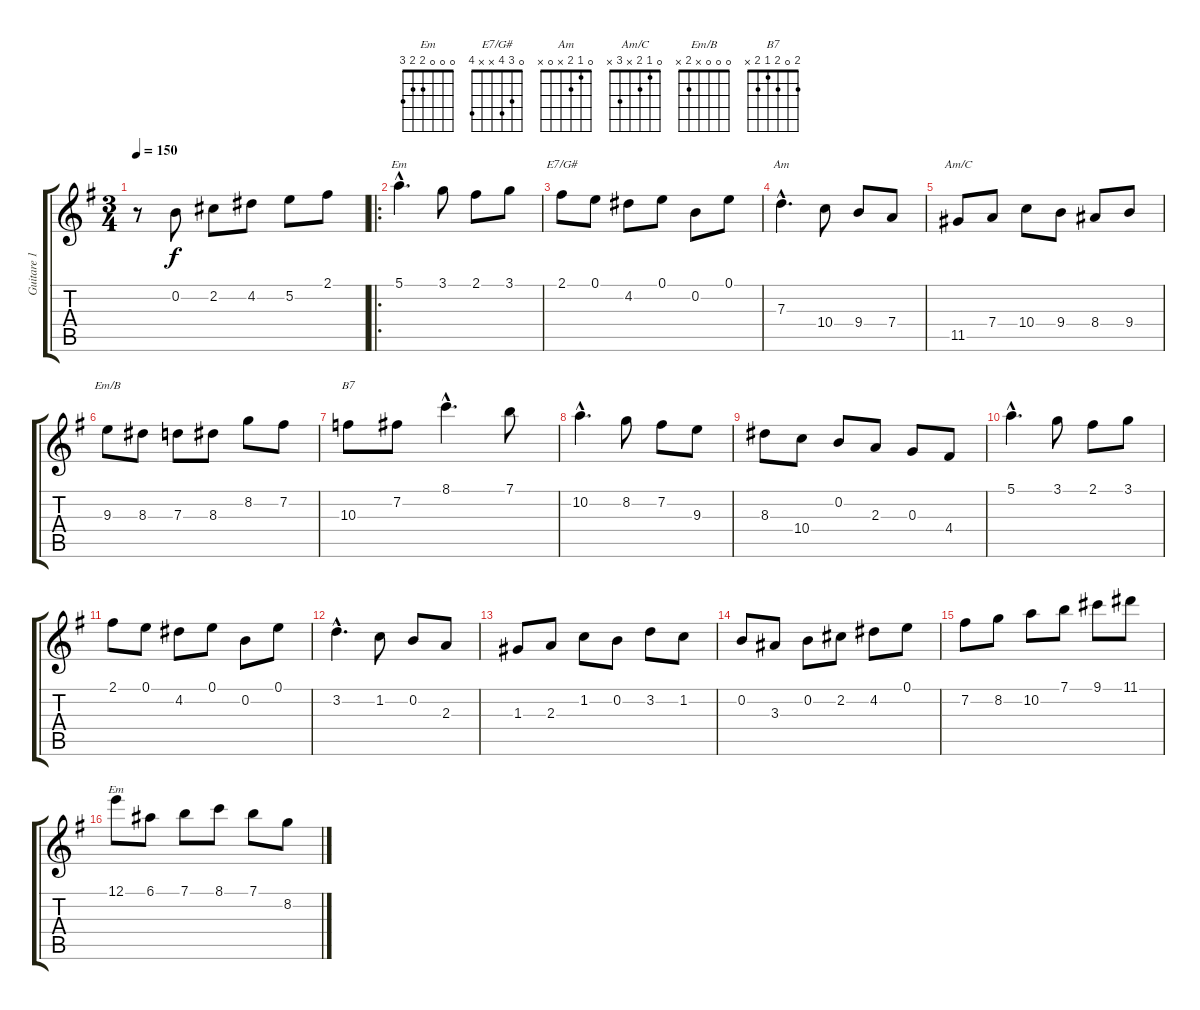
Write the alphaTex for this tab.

\track ("Guitare 1" "Guitare 1") {instrument acousticguitarsteel}
\staff {score tabs}
\tuning (E4 B3 G3 D3 A2 E2) {hide}
\chord ("Em" 0 0 0 x x 0)
\chord ("E7/G#" 0 3 4 x x 4)
\chord ("Am" 0 1 2 x 0 x)
\chord ("Am/C" 0 1 2 x 3 x)
\chord ("Em/B" 0 0 0 x 2 x)
\chord ("B7" 2 0 2 1 2 x)
\chord ("Em" 0 0 0 2 2 3)
\ts (3 4)
\tempo 150
\clef g2
\ks g
r.8{dy f instrument acousticguitarsteel} 0.2.8 2.2.8 4.2.8 5.2.8 2.1.8 |
\ro
5.1{hac}.4{d ch "Em"} 3.1.8 2.1.8 3.1.8 |
2.1.8{ch "E7/G#"} 0.1.8 4.2.8 0.1.8 0.2.8 0.1.8 |
7.3{hac}.4{d ch "Am"} 10.4.8 9.4.8 7.4.8 |
11.5.8{ch "Am/C"} 7.4.8 10.4.8 9.4.8 8.4.8 9.4.8 |
9.3.8{ch "Em/B"} 8.3.8 7.3.8 8.3.8 8.2.8 7.2.8 |
10.3.8{ch "B7"} 7.2.8 8.1{hac}.4{d} 7.1.8 |
10.2{hac}.4{d} 8.2.8 7.2.8 9.3.8 |
8.3.8 10.4.8 0.2.8 2.3.8 0.3.8 4.4.8 |
5.1{hac}.4{d} 3.1.8 2.1.8 3.1.8 |
2.1.8 0.1.8 4.2.8 0.1.8 0.2.8 0.1.8 |
3.2{hac}.4{d} 1.2.8 0.2.8 2.3.8 |
1.3.8 2.3.8 1.2.8 0.2.8 3.2.8 1.2.8 |
0.2.8 3.3.8 0.2.8 2.2.8 4.2.8 0.1.8 |
7.2.8 8.2.8 10.2.8 7.1.8 9.1.8 11.1.8 |
12.1.8{ch "Em"} 6.1.8 7.1.8 8.1.8 7.1.8 8.2.8
